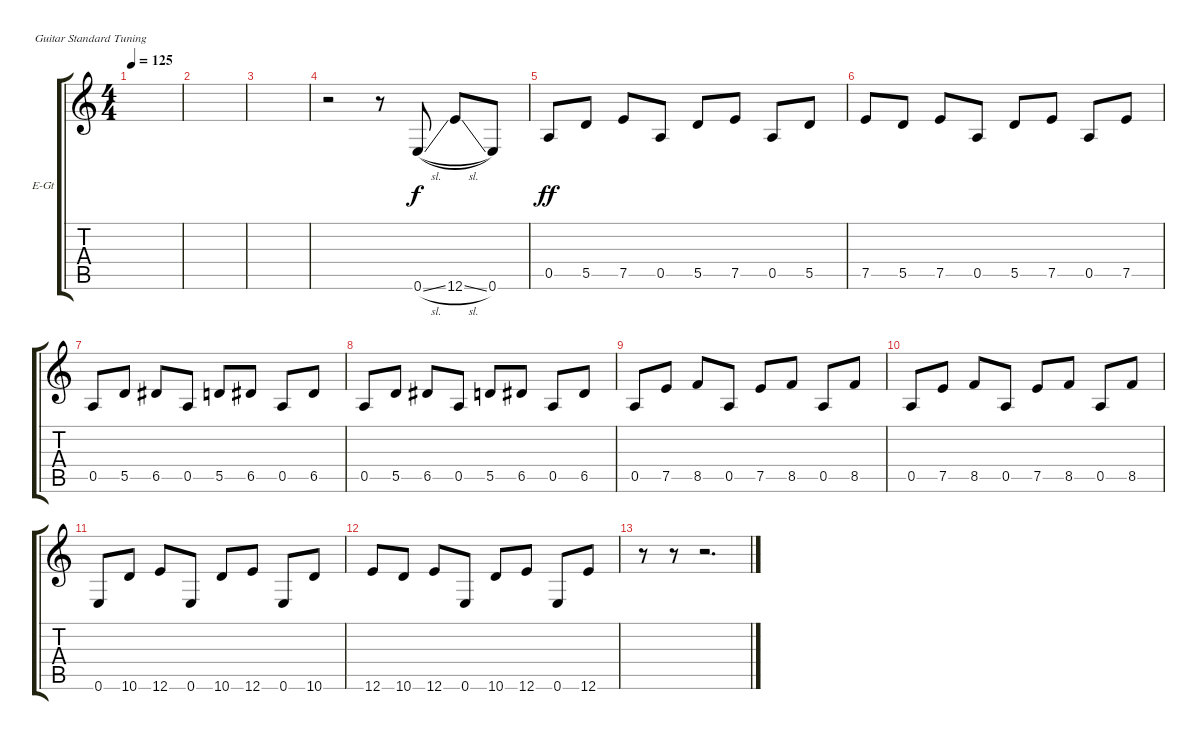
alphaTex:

\defaultSystemsLayout 4
\bracketExtendMode groupsimilarinstruments
\firstSystemTrackNameOrientation horizontal
\otherSystemsTrackNameOrientation horizontal
\track ("Guitar" "E-Gt") {instrument distortionguitar}
\staff {score tabs}
\tuning (E4 B3 G3 D3 A2 E2)
\ts (4 4)
\tempo 125
\clef g2
\scale
0.333333
\ks c
|
\scale
0.333333 |
\scale
0.333333 |
\scale
0.333333 r.2 r.8 0.6{sl}.8{legatoorigin} 12.6{sl}.8{legatoorigin} 0.6.8 |
\scale
0.333333 0.5.8{dy ff} 5.5.8 7.5.8 0.5.8 5.5.8 7.5.8 0.5.8 5.5.8 |
\scale
0.333333 7.5.8 5.5.8 7.5.8 0.5.8 5.5.8 7.5.8 0.5.8 7.5.8 |
\scale
0.333333 0.5.8 5.5.8 6.5.8 0.5.8 5.5.8 6.5.8 0.5.8 6.5.8 |
\scale
0.333333 0.5.8 5.5.8 6.5.8 0.5.8 5.5.8 6.5.8 0.5.8 6.5.8 |
\scale
0.333333 0.5.8 7.5.8 8.5.8 0.5.8 7.5.8 8.5.8 0.5.8 8.5.8 |
\scale
0.333333 0.5.8 7.5.8 8.5.8 0.5.8 7.5.8 8.5.8 0.5.8 8.5.8 |
\scale
0.333333 0.6.8 10.6.8 12.6.8 0.6.8 10.6.8 12.6.8 0.6.8 10.6.8 |
\scale
0.333333 12.6.8 10.6.8 12.6.8 0.6.8 10.6.8 12.6.8 0.6.8 12.6.8 |
\scale
0.333333 r.8 r.8 r.2{d} |
\scale
0.333333
